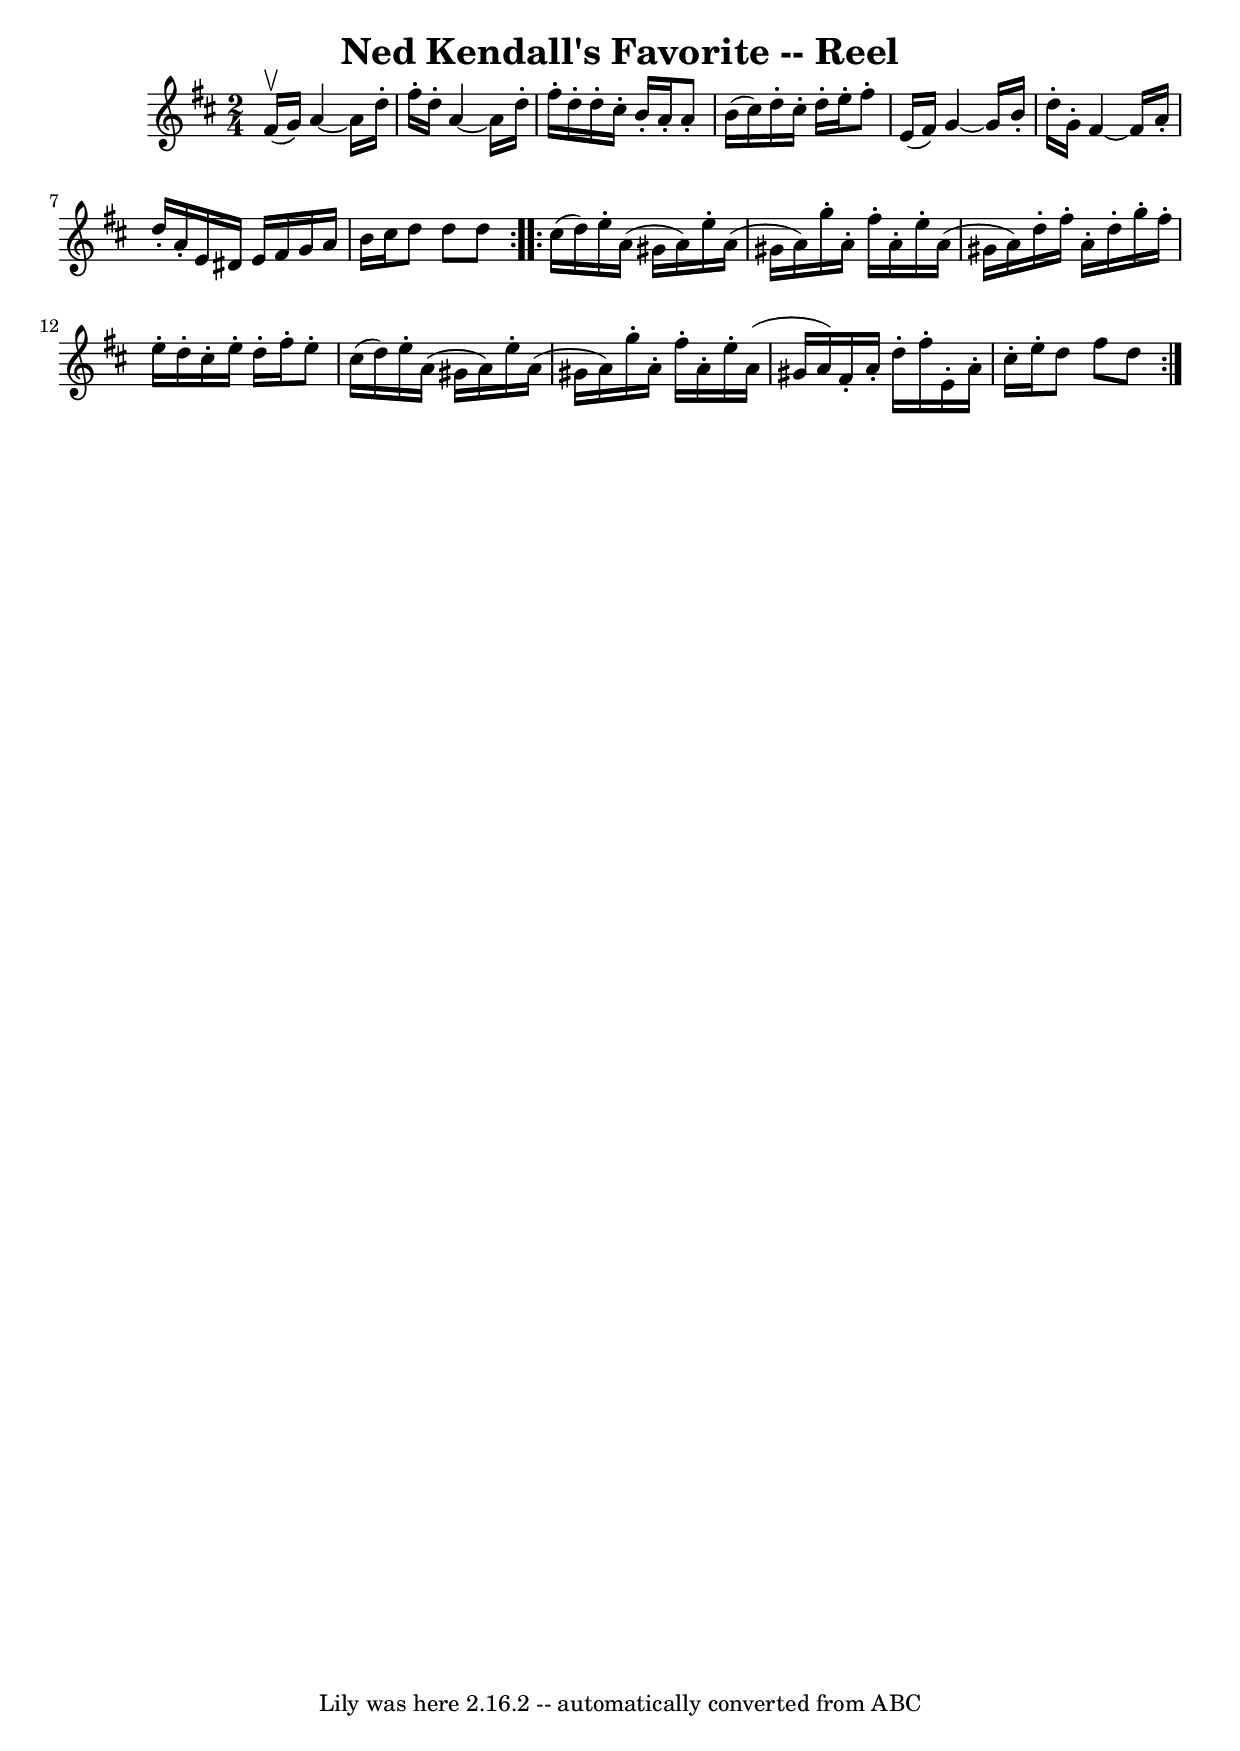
\version "2.16.2"
\include "Mammoth.ily"
\header {
  %% book = "Ryan's Mammoth Collection"
  crossRefNumber = "1"
  footnotes = ""
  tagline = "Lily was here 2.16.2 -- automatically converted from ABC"
  title = "Ned Kendall's Favorite -- Reel"

}
voicedefault =  {



  \repeat volta 2 {

    \time 2/4 
    \key d \major
    fis'16^\upbow(g'16) |
    a'4   ~    
    a'16 d''16-. fis''16-. d''16-.   |
    a'4   ~ a'16 d''16-. fis''16-. d''16-.   |
    d''16-. cis''16-. b'16-. a'16-. a'8-. b'16 (cis''16)   |
    d''16-. cis''16-. d''16-. e''16-. fis''8-. e'16 (fis'16) |
    g'4   ~ g'16    
    b'16-. d''16-. g'16-.   |
    fis'4   ~ fis'16 a'16-.   
    d''16-. a'16-.   |
    e'16 dis'16 e'16 fis'16 g'16    
    a'16 b'16 cis''16    |
    d''8 d''8 d''8    

  } 
  \repeat volta 2 {
    cis''16 (d''16) |
    e''16-. a'16 (
    gis'16 a'16) e''16-. a'16 (gis'16 a'16)   |
    g''16-. a'16-. fis''16-. a'16-. e''16-. a'16 (gis'16 a'16)   
    |
    d''16-. fis''16-. a'16-. d''16-. g''16-. fis''16-.   
    e''16-. d''16-.   |
    cis''16-. e''16-. d''16-. fis''16-.  
    e''8-. cis''16 (d''16) |
    e''16-. a'16 (gis'16    
    a'16) e''16-. a'16 (gis'16 a'16)   |
    g''16-. a'16-. fis''16-. a'16-. e''16-. a'16 (gis'16 a'16)   |
    
    fis'16-. a'16-. d''16-. fis''16-. e'16-. a'16-. cis''16-.   
    e''16-.   |
    d''8 fis''8 d''8        
  }   

}

\score{
  <<

    \context Staff="default"
    {
      \voicedefault 
      
    }

  >>
  \layout {
    
  }
  \midi {
  }

}
